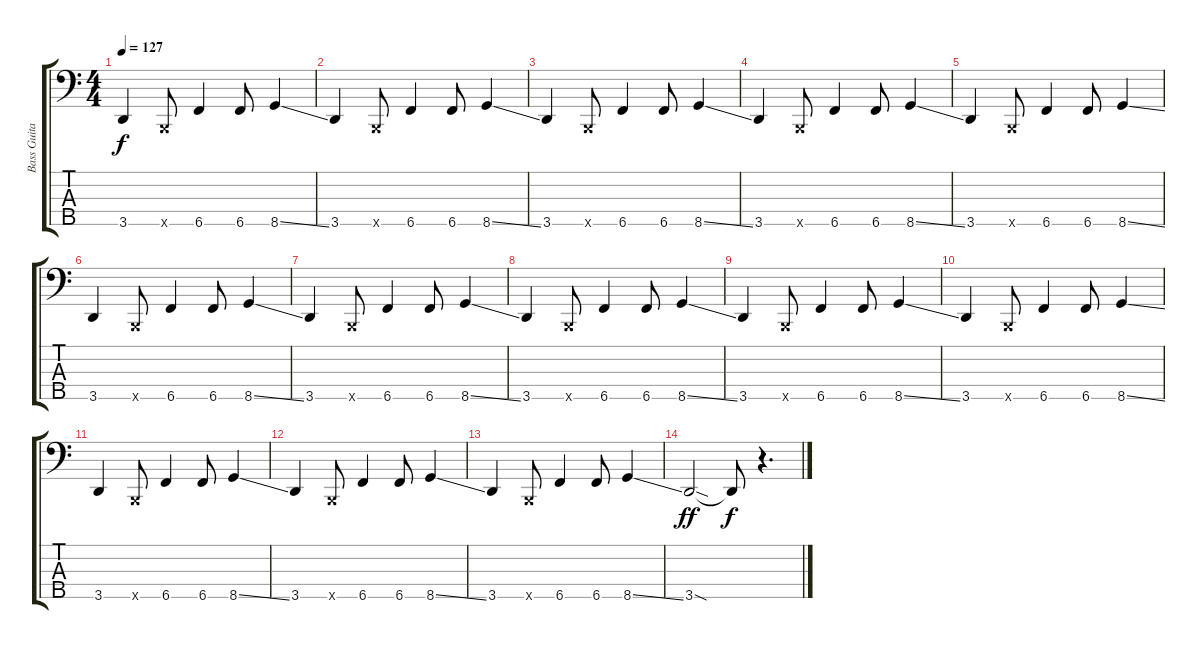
\track ("Bass Guitar" "Bass Guita") {instrument electricbassfinger}
\staff {score tabs}
\tuning (G2 D2 A1 E1 B0) {hide}
\ts (4 4)
\tempo 127
\clef f4
\ks c
3.5.4{dy f} 0.5{x}.8 6.5.4 6.5.8 8.5{ss}.4 |
3.5.4 0.5{x}.8 6.5.4 6.5.8 8.5{ss}.4 |
3.5.4 0.5{x}.8 6.5.4 6.5.8 8.5{ss}.4 |
3.5.4 0.5{x}.8 6.5.4 6.5.8 8.5{ss}.4 |
3.5.4 0.5{x}.8 6.5.4 6.5.8 8.5{ss}.4 |
3.5.4 0.5{x}.8 6.5.4 6.5.8 8.5{ss}.4 |
3.5.4 0.5{x}.8 6.5.4 6.5.8 8.5{ss}.4 |
3.5.4 0.5{x}.8 6.5.4 6.5.8 8.5{ss}.4 |
3.5.4 0.5{x}.8 6.5.4 6.5.8 8.5{ss}.4 |
3.5.4 0.5{x}.8 6.5.4 6.5.8 8.5{ss}.4 |
3.5.4 0.5{x}.8 6.5.4 6.5.8 8.5{ss}.4 |
3.5.4 0.5{x}.8 6.5.4 6.5.8 8.5{ss}.4 |
3.5.4 0.5{x}.8 6.5.4 6.5.8 8.5{ss}.4 |
3.5{sod}.2{dy ff} 3.5{t}.8{dy f} r.4{d}
